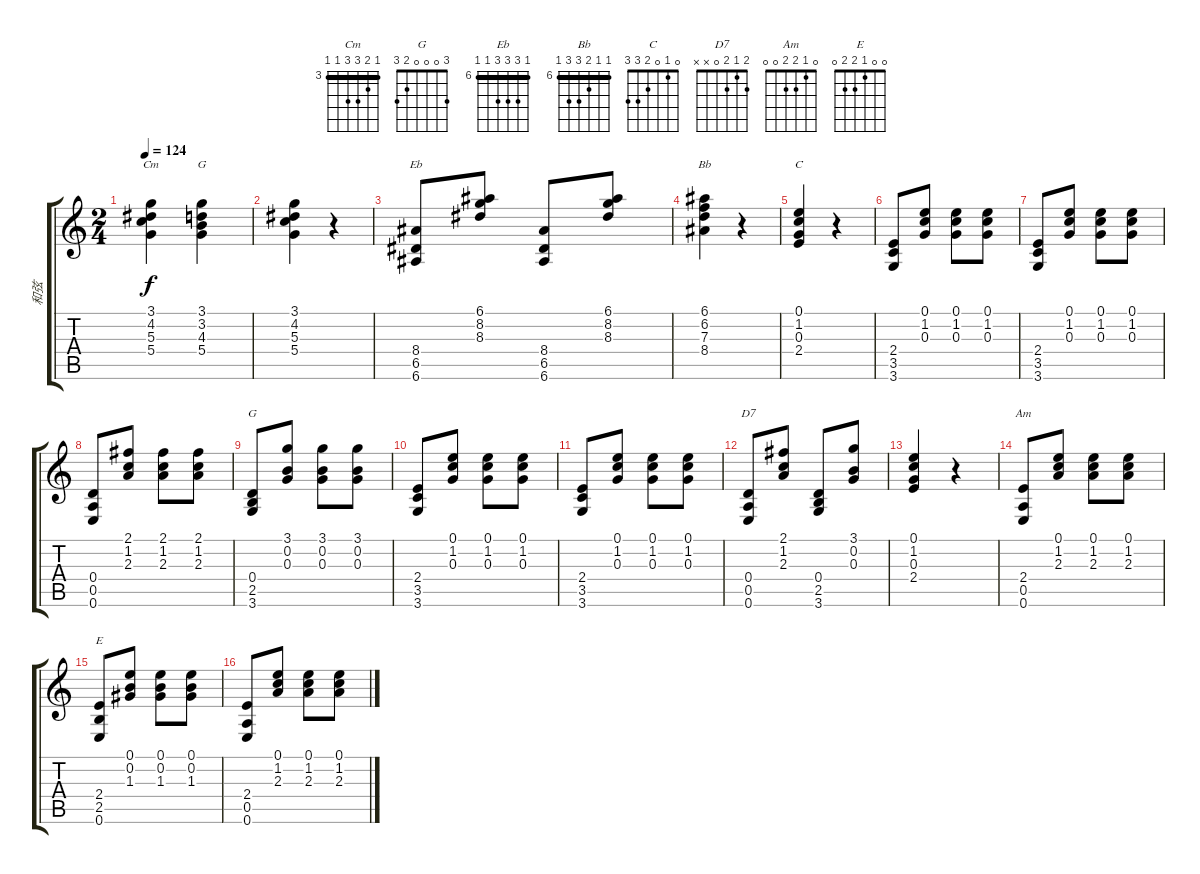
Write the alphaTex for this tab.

\track ("和弦" "和弦") {instrument acousticguitarsteel}
\staff {score tabs}
\tuning (E4 B3 G3 D3 A2 E2) {hide}
\chord ("Cm" 3 4 5 5 3 3) {firstfret 3 barre 3}
\chord ("G" 3 3 4 5 5 3) {firstfret 3 barre 3}
\chord ("Eb" 6 8 8 8 6 6) {firstfret 6 barre 6}
\chord ("Bb" 6 6 7 8 8 6) {firstfret 6 barre 6}
\chord ("C" 0 1 0 2 3 3)
\chord ("G" 3 0 0 0 2 3)
\chord ("D7" 2 1 2 0 x x)
\chord ("Am" 0 1 2 2 0 0)
\chord ("E" 0 0 1 2 2 0)
\ts (2 4)
\tempo 124
\clef g2
\ks c
(3.1 4.2 5.3 5.4).4{ch "Cm" dy f} (3.1 3.2 4.3 5.4).4{ch "G"} |
(3.1 4.2 5.3 5.4).4 r.4 |
(8.4 6.5 6.6).8{ch "Eb"} (6.1 8.2 8.3).8 (8.4 6.5 6.6).8 (6.1 8.2 8.3).8 |
(6.1 6.2 7.3 8.4).4{ch "Bb"} r.4 |
(0.1 1.2 0.3 2.4).4{ch "C"} r.4 |
(2.4 3.5 3.6).8 (0.1 1.2 0.3).8 (0.1 1.2 0.3).8 (0.1 1.2 0.3).8 |
(2.4 3.5 3.6).8 (0.1 1.2 0.3).8 (0.1 1.2 0.3).8 (0.1 1.2 0.3).8 |
(0.4 0.5 0.6).8 (2.1 1.2 2.3).8 (2.1 1.2 2.3).8 (2.1 1.2 2.3).8 |
(0.4 2.5 3.6).8{ch "G"} (3.1 0.2 0.3).8 (3.1 0.2 0.3).8 (3.1 0.2 0.3).8 |
(2.4 3.5 3.6).8 (0.1 1.2 0.3).8 (0.1 1.2 0.3).8 (0.1 1.2 0.3).8 |
(2.4 3.5 3.6).8 (0.1 1.2 0.3).8 (0.1 1.2 0.3).8 (0.1 1.2 0.3).8 |
(0.4 0.5 0.6).8{ch "D7"} (2.1 1.2 2.3).8 (0.4 2.5 3.6).8 (3.1 0.2 0.3).8 |
(0.1 1.2 0.3 2.4).4 r.4 |
(2.4 0.5 0.6).8{ch "Am"} (0.1 1.2 2.3).8 (0.1 1.2 2.3).8 (0.1 1.2 2.3).8 |
(2.4 2.5 0.6).8{ch "E"} (0.1 0.2 1.3).8 (0.1 0.2 1.3).8 (0.1 0.2 1.3).8 |
(2.4 0.5 0.6).8 (0.1 1.2 2.3).8 (0.1 1.2 2.3).8 (0.1 1.2 2.3).8
